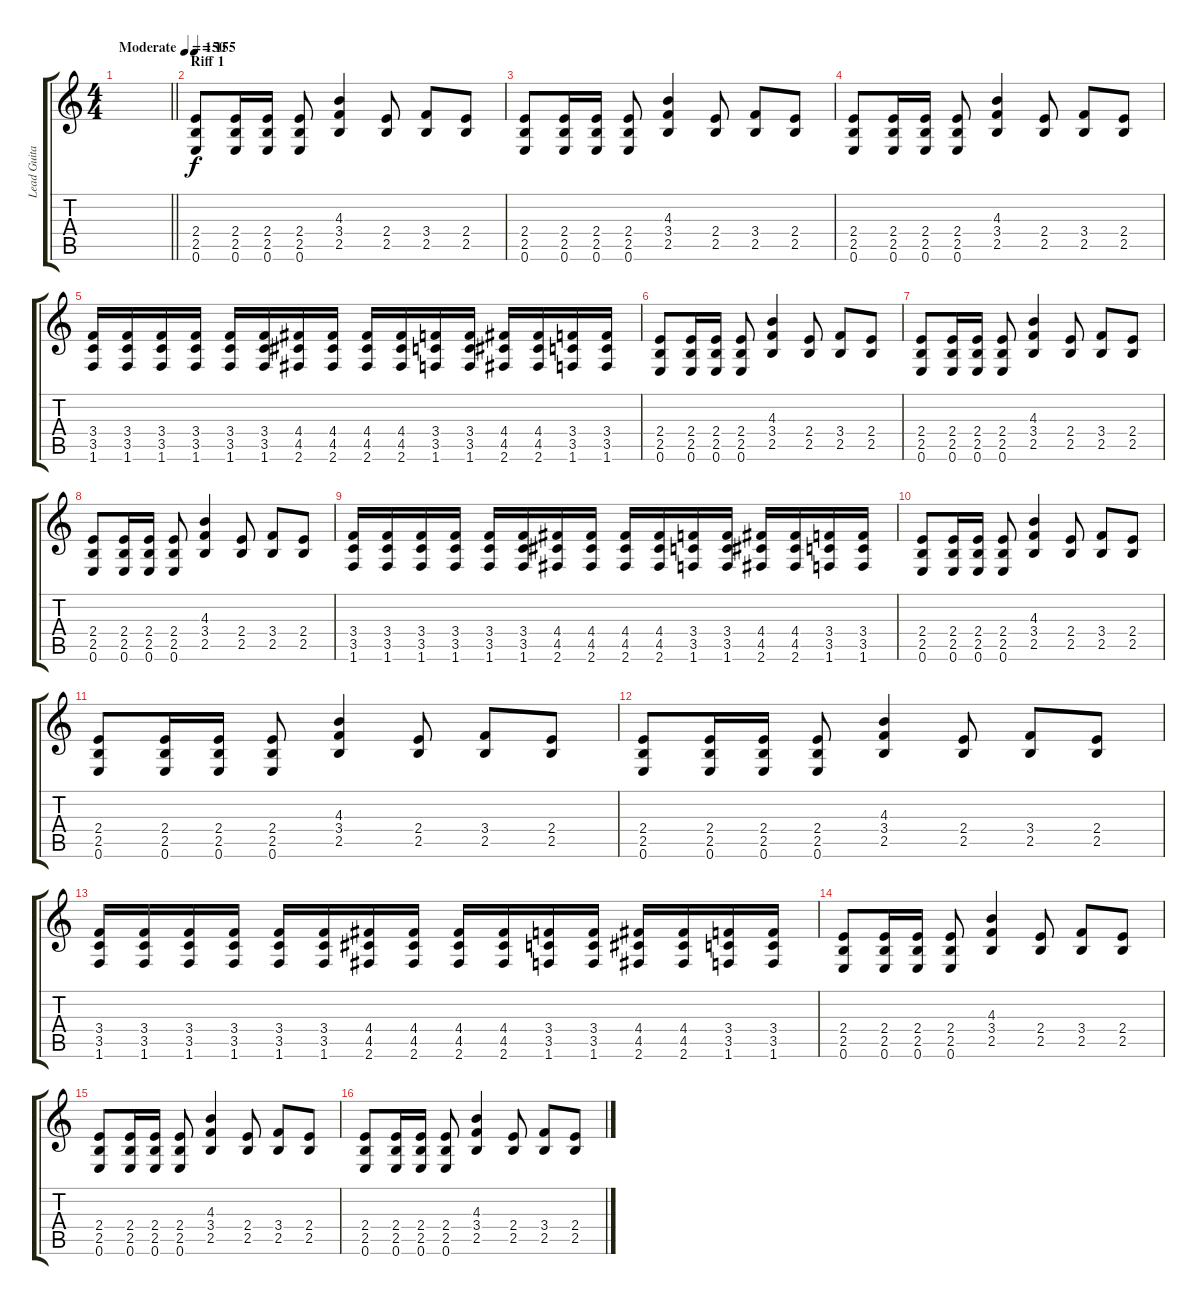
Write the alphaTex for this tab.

\track ("Lead Guitar" "Lead Guita") {instrument distortionguitar}
\staff {score tabs}
\tuning (E4 B3 G3 D3 A2 E2) {hide}
\ts (4 4)
\tempo (150 "Moderate")
\tempo 145
\tempo (150 "Moderate")
\clef g2
\barLineRight lightlight
\ks c
|
\section ("" "Riff 1")
\tempo 155
(2.4 2.5 0.6).8 (2.4 2.5 0.6).16 (2.4 2.5 0.6).16 (2.4 2.5 0.6).8 (4.3 3.4 2.5).4 (2.4 2.5).8 (3.4 2.5).8 (2.4 2.5).8 |
(2.4 2.5 0.6).8 (2.4 2.5 0.6).16 (2.4 2.5 0.6).16 (2.4 2.5 0.6).8 (4.3 3.4 2.5).4 (2.4 2.5).8 (3.4 2.5).8 (2.4 2.5).8 |
(2.4 2.5 0.6).8 (2.4 2.5 0.6).16 (2.4 2.5 0.6).16 (2.4 2.5 0.6).8 (4.3 3.4 2.5).4 (2.4 2.5).8 (3.4 2.5).8 (2.4 2.5).8 |
(3.4 3.5 1.6).16 (3.4 3.5 1.6).16 (3.4 3.5 1.6).16 (3.4 3.5 1.6).16 (3.4 3.5 1.6).16 (3.4 3.5 1.6).16 (4.4 4.5 2.6).16 (4.4 4.5 2.6).16 (4.4 4.5 2.6).16 (4.4 4.5 2.6).16 (3.4 3.5 1.6).16 (3.4 3.5 1.6).16 (4.4 4.5 2.6).16 (4.4 4.5 2.6).16 (3.4 3.5 1.6).16 (3.4 3.5 1.6).16 |
(2.4 2.5 0.6).8 (2.4 2.5 0.6).16 (2.4 2.5 0.6).16 (2.4 2.5 0.6).8 (4.3 3.4 2.5).4 (2.4 2.5).8 (3.4 2.5).8 (2.4 2.5).8 |
(2.4 2.5 0.6).8 (2.4 2.5 0.6).16 (2.4 2.5 0.6).16 (2.4 2.5 0.6).8 (4.3 3.4 2.5).4 (2.4 2.5).8 (3.4 2.5).8 (2.4 2.5).8 |
(2.4 2.5 0.6).8 (2.4 2.5 0.6).16 (2.4 2.5 0.6).16 (2.4 2.5 0.6).8 (4.3 3.4 2.5).4 (2.4 2.5).8 (3.4 2.5).8 (2.4 2.5).8 |
(3.4 3.5 1.6).16 (3.4 3.5 1.6).16 (3.4 3.5 1.6).16 (3.4 3.5 1.6).16 (3.4 3.5 1.6).16 (3.4 3.5 1.6).16 (4.4 4.5 2.6).16 (4.4 4.5 2.6).16 (4.4 4.5 2.6).16 (4.4 4.5 2.6).16 (3.4 3.5 1.6).16 (3.4 3.5 1.6).16 (4.4 4.5 2.6).16 (4.4 4.5 2.6).16 (3.4 3.5 1.6).16 (3.4 3.5 1.6).16 |
(2.4 2.5 0.6).8 (2.4 2.5 0.6).16 (2.4 2.5 0.6).16 (2.4 2.5 0.6).8 (4.3 3.4 2.5).4 (2.4 2.5).8 (3.4 2.5).8 (2.4 2.5).8 |
(2.4 2.5 0.6).8 (2.4 2.5 0.6).16 (2.4 2.5 0.6).16 (2.4 2.5 0.6).8 (4.3 3.4 2.5).4 (2.4 2.5).8 (3.4 2.5).8 (2.4 2.5).8 |
(2.4 2.5 0.6).8 (2.4 2.5 0.6).16 (2.4 2.5 0.6).16 (2.4 2.5 0.6).8 (4.3 3.4 2.5).4 (2.4 2.5).8 (3.4 2.5).8 (2.4 2.5).8 |
(3.4 3.5 1.6).16 (3.4 3.5 1.6).16 (3.4 3.5 1.6).16 (3.4 3.5 1.6).16 (3.4 3.5 1.6).16 (3.4 3.5 1.6).16 (4.4 4.5 2.6).16 (4.4 4.5 2.6).16 (4.4 4.5 2.6).16 (4.4 4.5 2.6).16 (3.4 3.5 1.6).16 (3.4 3.5 1.6).16 (4.4 4.5 2.6).16 (4.4 4.5 2.6).16 (3.4 3.5 1.6).16 (3.4 3.5 1.6).16 |
(2.4 2.5 0.6).8 (2.4 2.5 0.6).16 (2.4 2.5 0.6).16 (2.4 2.5 0.6).8 (4.3 3.4 2.5).4 (2.4 2.5).8 (3.4 2.5).8 (2.4 2.5).8 |
(2.4 2.5 0.6).8 (2.4 2.5 0.6).16 (2.4 2.5 0.6).16 (2.4 2.5 0.6).8 (4.3 3.4 2.5).4 (2.4 2.5).8 (3.4 2.5).8 (2.4 2.5).8 |
(2.4 2.5 0.6).8 (2.4 2.5 0.6).16 (2.4 2.5 0.6).16 (2.4 2.5 0.6).8 (4.3 3.4 2.5).4 (2.4 2.5).8 (3.4 2.5).8 (2.4 2.5).8
